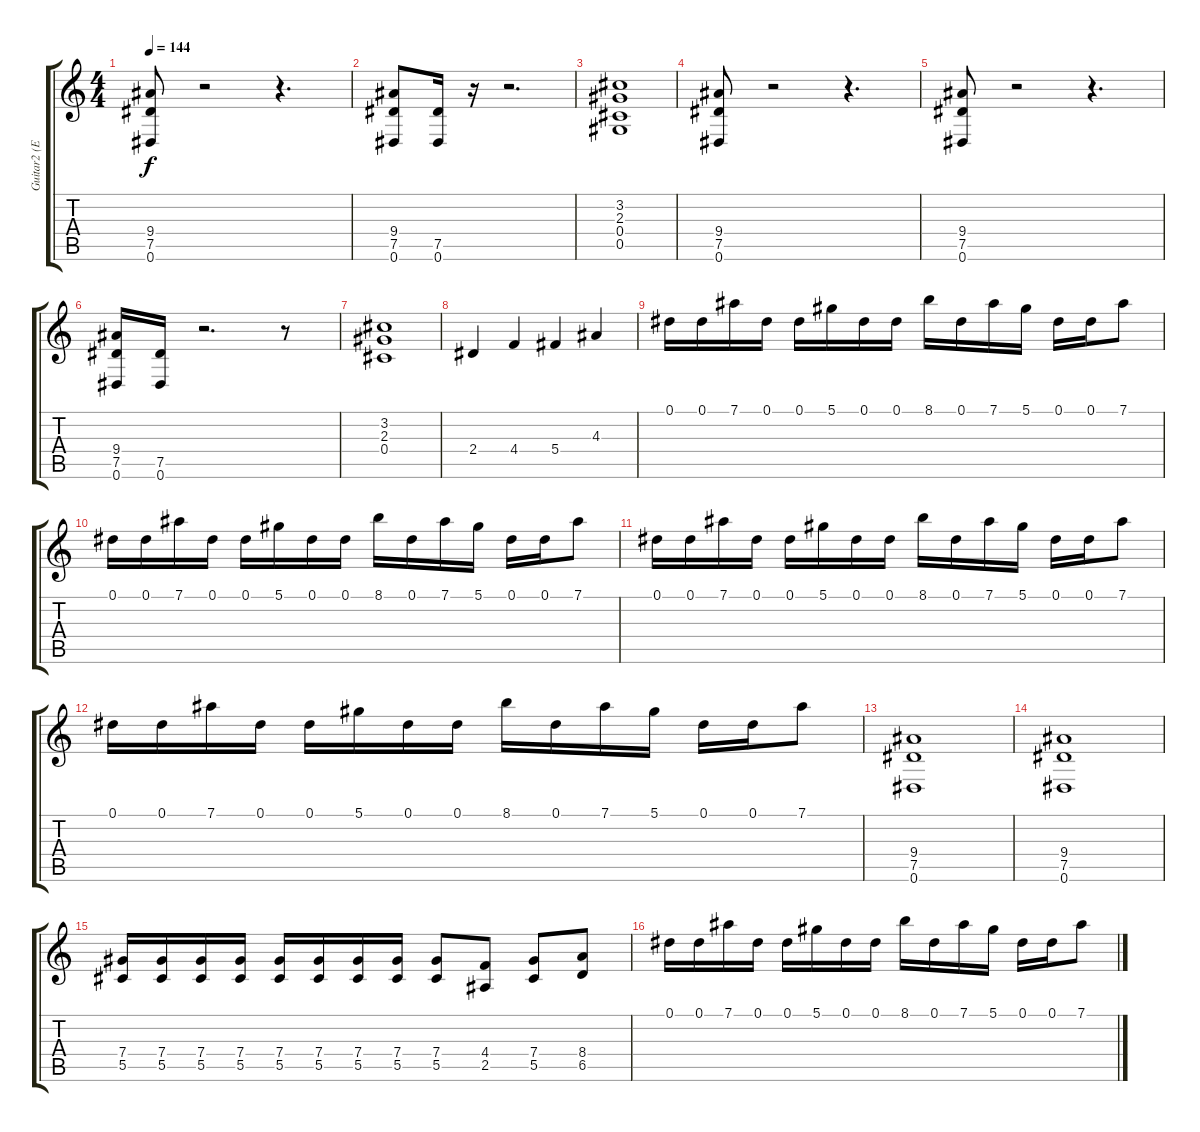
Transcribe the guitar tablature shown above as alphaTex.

\track ("Guitar2 (Eb-tuning)" "Guitar2 (E") {instrument distortionguitar}
\staff {score tabs}
\tuning (Eb4 Bb3 Gb3 Db3 Ab2 Eb2) {hide}
\ts (4 4)
\tempo 144
\clef g2
\ks c
(9.4 7.5 0.6).8{dy f instrument distortionguitar} r.2 r.4{d} |
(9.4 7.5 0.6).8 (7.5 0.6).16 r.16 r.2{d} |
(3.2 2.3 0.4 0.5).1 |
(9.4 7.5 0.6).8 r.2 r.4{d} |
(9.4 7.5 0.6).8 r.2 r.4{d} |
(9.4 7.5 0.6).16 (7.5 0.6).16 r.2{d} r.8 |
(3.2 2.3 0.4).1 |
2.4.4 4.4.4 5.4.4 4.3.4 |
0.1.16 0.1.16 7.1.16 0.1.16 0.1.16 5.1.16 0.1.16 0.1.16 8.1.16 0.1.16 7.1.16 5.1.16 0.1.16 0.1.16 7.1.8 |
0.1.16 0.1.16 7.1.16 0.1.16 0.1.16 5.1.16 0.1.16 0.1.16 8.1.16 0.1.16 7.1.16 5.1.16 0.1.16 0.1.16 7.1.8 |
0.1.16 0.1.16 7.1.16 0.1.16 0.1.16 5.1.16 0.1.16 0.1.16 8.1.16 0.1.16 7.1.16 5.1.16 0.1.16 0.1.16 7.1.8 |
0.1.16 0.1.16 7.1.16 0.1.16 0.1.16 5.1.16 0.1.16 0.1.16 8.1.16 0.1.16 7.1.16 5.1.16 0.1.16 0.1.16 7.1.8 |
(9.4 7.5 0.6).1 |
(9.4 7.5 0.6).1 |
(7.4 5.5).16 (7.4 5.5).16 (7.4 5.5).16 (7.4 5.5).16 (7.4 5.5).16 (7.4 5.5).16 (7.4 5.5).16 (7.4 5.5).16 (7.4 5.5).8 (4.4 2.5).8 (7.4 5.5).8 (8.4 6.5).8 |
0.1.16 0.1.16 7.1.16 0.1.16 0.1.16 5.1.16 0.1.16 0.1.16 8.1.16 0.1.16 7.1.16 5.1.16 0.1.16 0.1.16 7.1.8
